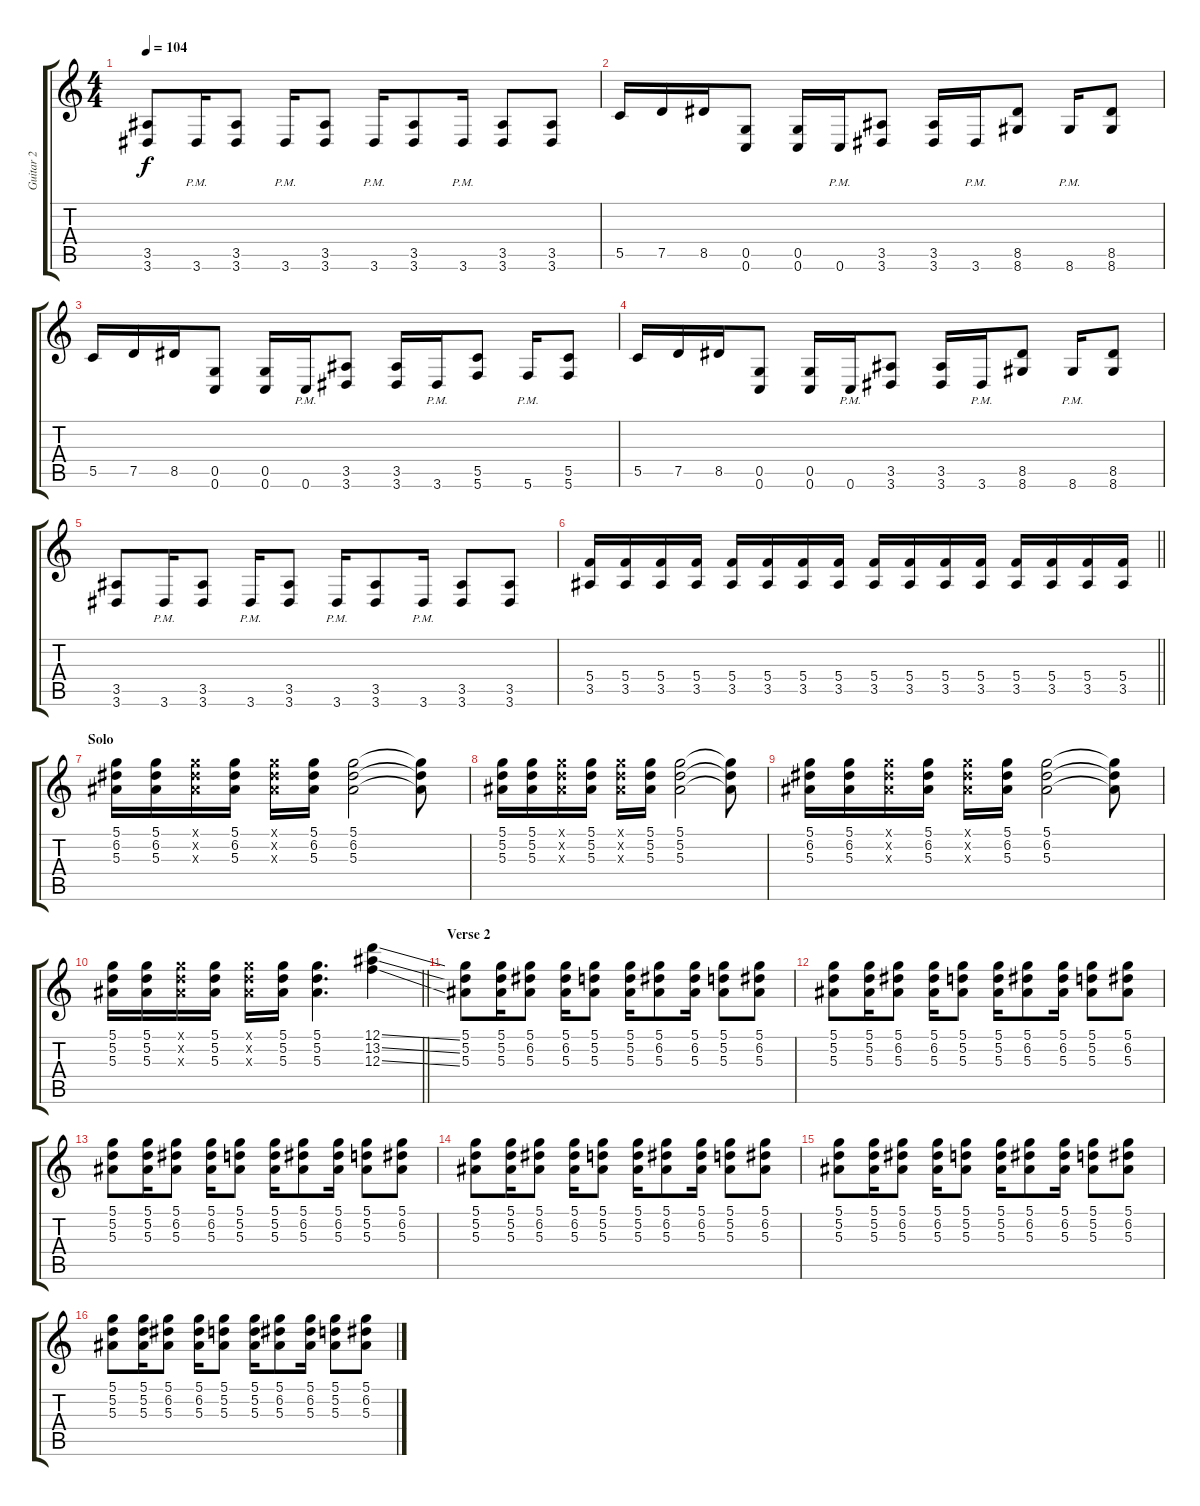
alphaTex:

\track ("Guitar 2" "Guitar 2") {instrument distortionguitar}
\staff {score tabs}
\tuning (D4 A3 F3 C3 G2 C2) {hide}
\ts (4 4)
\tempo 104
\clef g2
\ks c
(3.5 3.6).8{dy f} 3.6{pm}.16 (3.5 3.6).8 3.6{pm}.16 (3.5 3.6).8 3.6{pm}.16 (3.5 3.6).8 3.6{pm}.16 (3.5 3.6).8 (3.5 3.6).8 |
5.5.16 7.5.16 8.5.16 (0.5 0.6).8 (0.5 0.6).16 0.6{pm}.16 (3.5 3.6).8 (3.5 3.6).16 3.6{pm}.16 (8.5 8.6).8 8.6{pm}.16 (8.5 8.6).8 |
5.5.16 7.5.16 8.5.16 (0.5 0.6).8 (0.5 0.6).16 0.6{pm}.16 (3.5 3.6).8 (3.5 3.6).16 3.6{pm}.16 (5.5 5.6).8 5.6{pm}.16 (5.5 5.6).8 |
5.5.16 7.5.16 8.5.16 (0.5 0.6).8 (0.5 0.6).16 0.6{pm}.16 (3.5 3.6).8 (3.5 3.6).16 3.6{pm}.16 (8.5 8.6).8 8.6{pm}.16 (8.5 8.6).8 |
(3.5 3.6).8 3.6{pm}.16 (3.5 3.6).8 3.6{pm}.16 (3.5 3.6).8 3.6{pm}.16 (3.5 3.6).8 3.6{pm}.16 (3.5 3.6).8 (3.5 3.6).8 |
\barLineRight lightlight
(5.4 3.5).16 (5.4 3.5).16 (5.4 3.5).16 (5.4 3.5).16 (5.4 3.5).16 (5.4 3.5).16 (5.4 3.5).16 (5.4 3.5).16 (5.4 3.5).16 (5.4 3.5).16 (5.4 3.5).16 (5.4 3.5).16 (5.4 3.5).16 (5.4 3.5).16 (5.4 3.5).16 (5.4 3.5).16 |
\section ("" "Solo")
(5.1 6.2 5.3).16{volume 6} (5.1 6.2 5.3).16 (5.1{x} 6.2{x} 5.3{x}).16 (5.1 6.2 5.3).16 (5.1{x} 6.2{x} 5.3{x}).16 (5.1 6.2 5.3).16 (5.1 6.2 5.3).2 (5.1{t} 6.2{t} 5.3{t}).8 |
(5.1 5.2 5.3).16 (5.1 5.2 5.3).16 (5.1{x} 5.2{x} 5.3{x}).16 (5.1 5.2 5.3).16 (5.1{x} 5.2{x} 5.3{x}).16 (5.1 5.2 5.3).16 (5.1 5.2 5.3).2 (5.1{t} 5.2{t} 5.3{t}).8 |
(5.1 6.2 5.3).16 (5.1 6.2 5.3).16 (5.1{x} 6.2{x} 5.3{x}).16 (5.1 6.2 5.3).16 (5.1{x} 6.2{x} 5.3{x}).16 (5.1 6.2 5.3).16 (5.1 6.2 5.3).2 (5.1{t} 6.2{t} 5.3{t}).8 |
\barLineRight lightlight
(5.1 5.2 5.3).16 (5.1 5.2 5.3).16 (5.1{x} 5.2{x} 5.3{x}).16 (5.1 5.2 5.3).16 (5.1{x} 5.2{x} 5.3{x}).16 (5.1 5.2 5.3).16 (5.1 5.2 5.3).4{d} (12.1{ss} 13.2{ss} 12.3{ss}).4 |
\section ("" "Verse 2")
(5.1 5.2 5.3).8 (5.1 5.2 5.3).16 (5.1 6.2 5.3).8 (5.1 6.2 5.3).16 (5.1 5.2 5.3).8 (5.1 5.2 5.3).16 (5.1 6.2 5.3).8 (5.1 6.2 5.3).16 (5.1 5.2 5.3).8 (5.1 6.2 5.3).8 |
(5.1 5.2 5.3).8 (5.1 5.2 5.3).16 (5.1 6.2 5.3).8 (5.1 6.2 5.3).16 (5.1 5.2 5.3).8 (5.1 5.2 5.3).16 (5.1 6.2 5.3).8 (5.1 6.2 5.3).16 (5.1 5.2 5.3).8 (5.1 6.2 5.3).8 |
(5.1 5.2 5.3).8 (5.1 5.2 5.3).16 (5.1 6.2 5.3).8 (5.1 6.2 5.3).16 (5.1 5.2 5.3).8 (5.1 5.2 5.3).16 (5.1 6.2 5.3).8 (5.1 6.2 5.3).16 (5.1 5.2 5.3).8 (5.1 6.2 5.3).8 |
(5.1 5.2 5.3).8 (5.1 5.2 5.3).16 (5.1 6.2 5.3).8 (5.1 6.2 5.3).16 (5.1 5.2 5.3).8 (5.1 5.2 5.3).16 (5.1 6.2 5.3).8 (5.1 6.2 5.3).16 (5.1 5.2 5.3).8 (5.1 6.2 5.3).8 |
(5.1 5.2 5.3).8 (5.1 5.2 5.3).16 (5.1 6.2 5.3).8 (5.1 6.2 5.3).16 (5.1 5.2 5.3).8 (5.1 5.2 5.3).16 (5.1 6.2 5.3).8 (5.1 6.2 5.3).16 (5.1 5.2 5.3).8 (5.1 6.2 5.3).8 |
(5.1 5.2 5.3).8 (5.1 5.2 5.3).16 (5.1 6.2 5.3).8 (5.1 6.2 5.3).16 (5.1 5.2 5.3).8 (5.1 5.2 5.3).16 (5.1 6.2 5.3).8 (5.1 6.2 5.3).16 (5.1 5.2 5.3).8 (5.1 6.2 5.3).8
